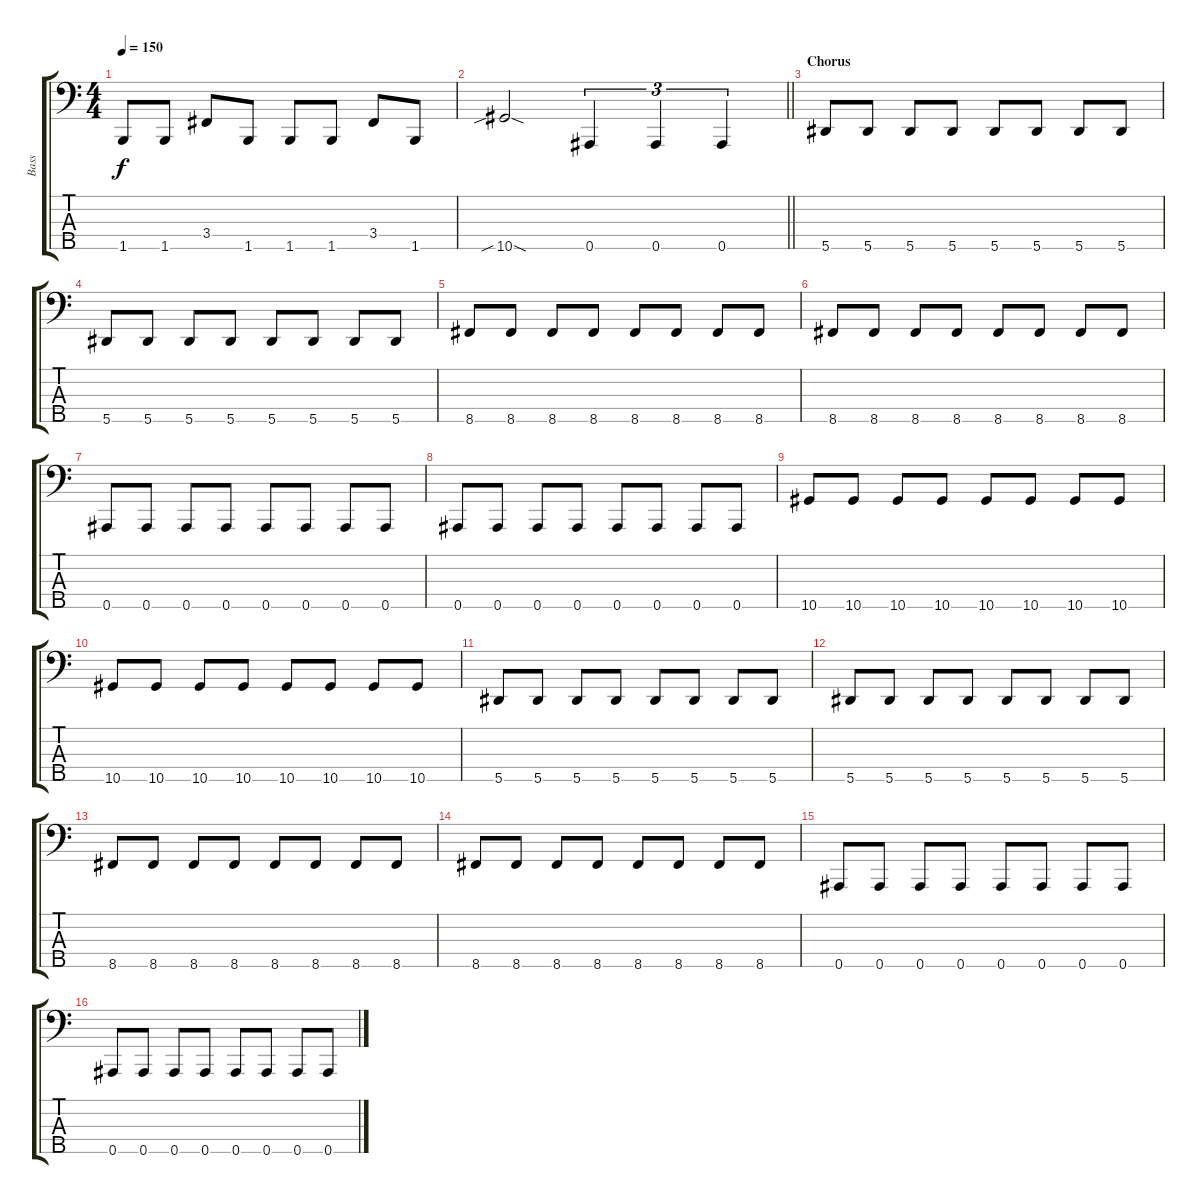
\track ("Bass" "Bass") {instrument electricbassfinger}
\staff {score tabs}
\tuning (Gb2 Db2 Ab1 Eb1 Bb0) {hide}
\ts (4 4)
\tempo 150
\clef f4
\ks c
1.5.8{dy f} 1.5.8 3.4.8 1.5.8 1.5.8 1.5.8 3.4.8 1.5.8 |
\barLineRight lightlight
10.5{sib sod}.2 0.5.4{tu (3 2)} 0.5.4{tu (3 2)} 0.5.4{tu (3 2)} |
\section ("" "Chorus")
5.5.8 5.5.8 5.5.8 5.5.8 5.5.8 5.5.8 5.5.8 5.5.8 |
5.5.8 5.5.8 5.5.8 5.5.8 5.5.8 5.5.8 5.5.8 5.5.8 |
8.5.8 8.5.8 8.5.8 8.5.8 8.5.8 8.5.8 8.5.8 8.5.8 |
8.5.8 8.5.8 8.5.8 8.5.8 8.5.8 8.5.8 8.5.8 8.5.8 |
0.5.8 0.5.8 0.5.8 0.5.8 0.5.8 0.5.8 0.5.8 0.5.8 |
0.5.8 0.5.8 0.5.8 0.5.8 0.5.8 0.5.8 0.5.8 0.5.8 |
10.5.8 10.5.8 10.5.8 10.5.8 10.5.8 10.5.8 10.5.8 10.5.8 |
10.5.8 10.5.8 10.5.8 10.5.8 10.5.8 10.5.8 10.5.8 10.5.8 |
5.5.8 5.5.8 5.5.8 5.5.8 5.5.8 5.5.8 5.5.8 5.5.8 |
5.5.8 5.5.8 5.5.8 5.5.8 5.5.8 5.5.8 5.5.8 5.5.8 |
8.5.8 8.5.8 8.5.8 8.5.8 8.5.8 8.5.8 8.5.8 8.5.8 |
8.5.8 8.5.8 8.5.8 8.5.8 8.5.8 8.5.8 8.5.8 8.5.8 |
0.5.8 0.5.8 0.5.8 0.5.8 0.5.8 0.5.8 0.5.8 0.5.8 |
0.5.8 0.5.8 0.5.8 0.5.8 0.5.8 0.5.8 0.5.8 0.5.8
